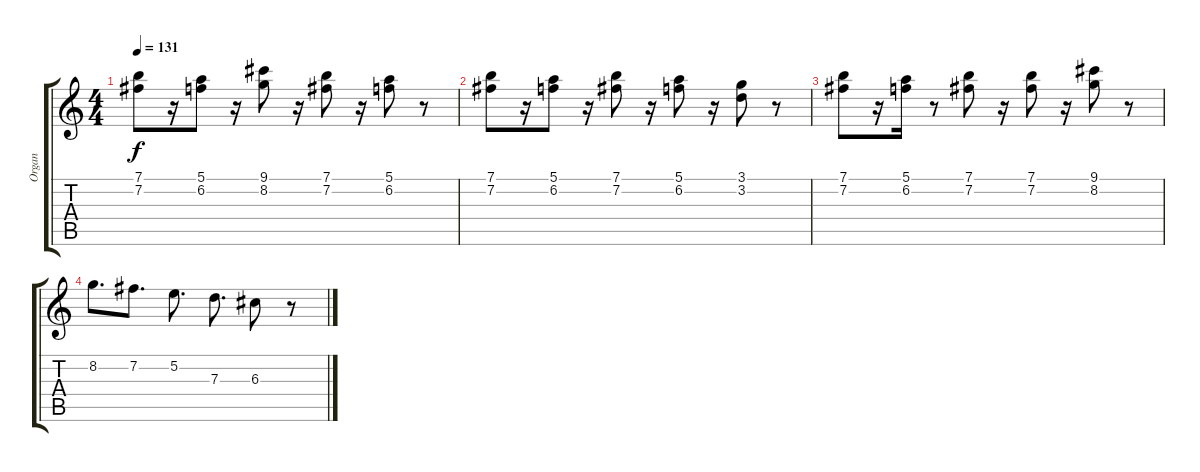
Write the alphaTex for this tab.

\track ("Organ" "Organ") {instrument rockorgan}
\staff {score tabs}
\tuning (E5 B4 G4 D4 A3 E3) {hide}
\ts (4 4)
\tempo 131
\clef g2
\ks c
(7.1 7.2).8{dy f volume 0} r.16 (5.1 6.2).8 r.16 (9.1 8.2).8 r.16 (7.1 7.2).8 r.16 (5.1 6.2).8 r.8 |
(7.1 7.2).8 r.16 (5.1 6.2).8 r.16 (7.1 7.2).8 r.16 (5.1 6.2).8 r.16 (3.1 3.2).8 r.8 |
(7.1 7.2).8 r.16 (5.1 6.2).16 r.8 (7.1 7.2).8 r.16 (7.1 7.2).8 r.16 (9.1 8.2).8 r.8 |
8.2.8{d} 7.2.8{d} 5.2.8{d} 7.3.8{d} 6.3.8 r.8
